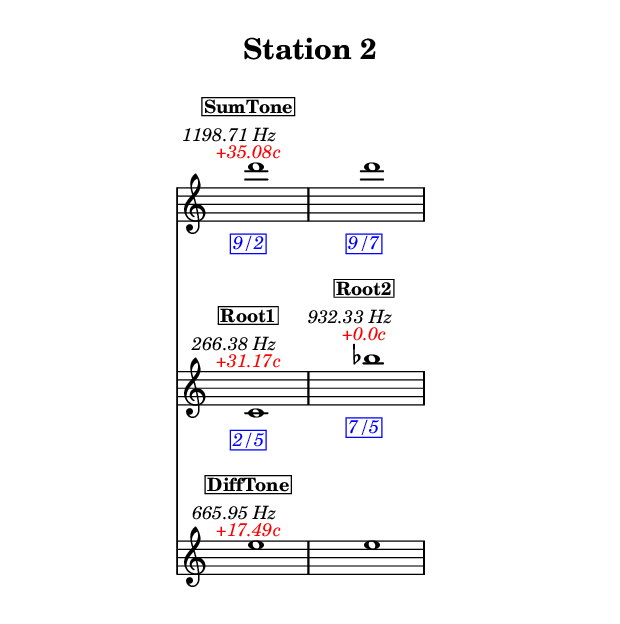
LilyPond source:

\version "2.20.0"
\language "english"

#(set-default-paper-size "a6" 'portrait)
#(set-global-staff-size 16)

\header {
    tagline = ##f
    title = \markup {
        \pad-around
            #3
            "Station 2"
        }
}

\layout {
    indent = #25
}

\paper {
    systems-per-page = 1
}

\score {
    \new Score
    <<
        \new Staff
        \with
        {
            \remove Time_signature_engraver
        }
        {
            \clef "treble"
            d'''1
            - \tweak color #red
            ^ \markup {
                \halign
                    #0
                    \italic
                        {
                            +35.08c
                        }
                }
            ^ \markup {
                \halign
                    #1
                    \italic
                        {
                            1198.71
                            Hz
                        }
                }
            ^ \markup {
                \pad-around
                    #1
                    \box
                        \vcenter
                            \halign
                                #0
                                \bold
                                    {
                                        SumTone
                                    }
                }
            - \tweak color #blue
            _ \markup {
                \pad-around
                    #1
                    \box
                        \halign
                            #0
                            \italic
                                {
                                    9/2
                                }
                }
            \override Score.NonMusicalPaperColumn.padding = #5
            \clef "treble"
            d'''1
            - \tweak color #blue
            _ \markup {
                \pad-around
                    #1
                    \box
                        \halign
                            #0
                            \italic
                                {
                                    9/7
                                }
                }
        }
        \new Staff
        \with
        {
            \remove Time_signature_engraver
        }
        {
            \clef "treble"
            c'1
            - \tweak color #red
            ^ \markup {
                \halign
                    #0
                    \italic
                        {
                            +31.17c
                        }
                }
            ^ \markup {
                \halign
                    #1
                    \italic
                        {
                            266.38
                            Hz
                        }
                }
            ^ \markup {
                \pad-around
                    #1
                    \box
                        \vcenter
                            \halign
                                #0
                                \bold
                                    {
                                        Root1
                                    }
                }
            - \tweak color #blue
            _ \markup {
                \pad-around
                    #1
                    \box
                        \halign
                            #0
                            \italic
                                {
                                    2/5
                                }
                }
            \clef "treble"
            bf''1
            - \tweak color #red
            ^ \markup {
                \halign
                    #0
                    \italic
                        {
                            +0.0c
                        }
                }
            ^ \markup {
                \halign
                    #1
                    \italic
                        {
                            932.33
                            Hz
                        }
                }
            ^ \markup {
                \pad-around
                    #1
                    \box
                        \vcenter
                            \halign
                                #0
                                \bold
                                    {
                                        Root2
                                    }
                }
            - \tweak color #blue
            _ \markup {
                \pad-around
                    #1
                    \box
                        \halign
                            #0
                            \italic
                                {
                                    7/5
                                }
                }
        }
        \new Staff
        \with
        {
            \remove Time_signature_engraver
        }
        {
            \clef "treble"
            e''1
            - \tweak color #red
            ^ \markup {
                \halign
                    #0
                    \italic
                        {
                            +17.49c
                        }
                }
            ^ \markup {
                \halign
                    #1
                    \italic
                        {
                            665.95
                            Hz
                        }
                }
            ^ \markup {
                \pad-around
                    #1
                    \box
                        \vcenter
                            \halign
                                #0
                                \bold
                                    {
                                        DiffTone
                                    }
                }
            \clef "treble"
            e''1
        }
    >>
}